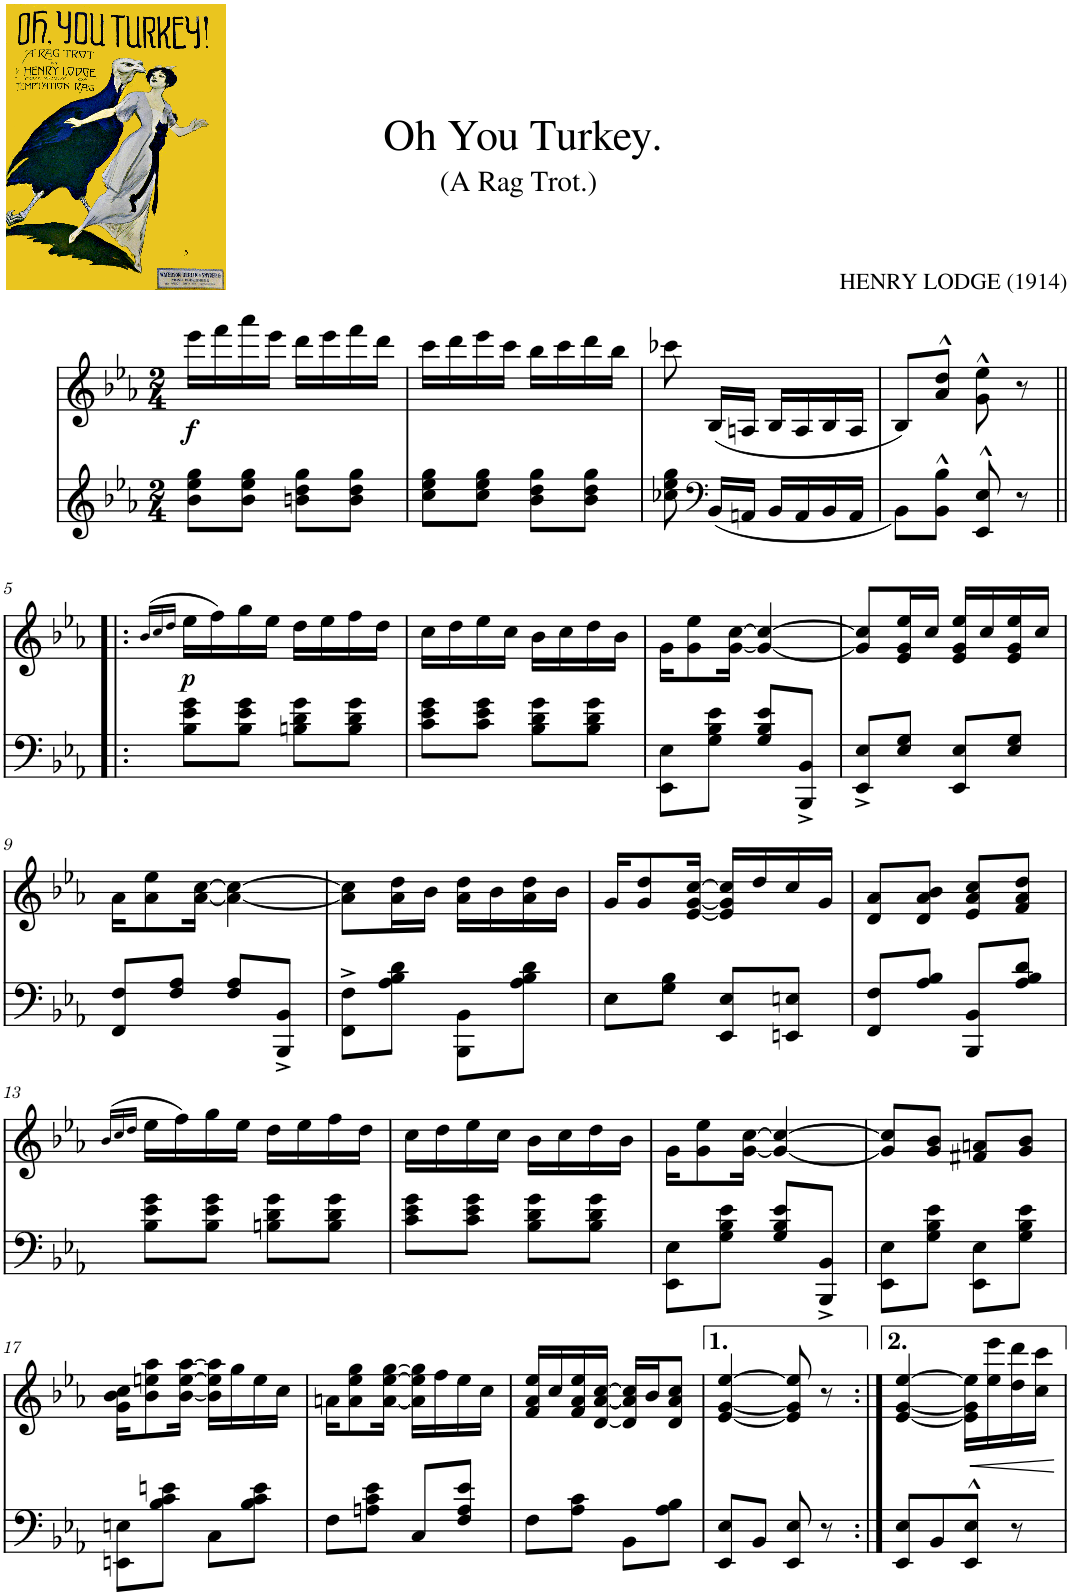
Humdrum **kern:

**kern	**kern	**dynam
*part2	*part1	*part1
*staff2	*staff1	*staff1
*I"Piano	*I"Piano	*
*I'Pno	*I'Pno	*
*clefG2	*clefG2	*
*k[b-e-a-]	*k[b-e-a-]	*
*E-:	*E-:	*
*M2/4	*M2/4	*
=1	=1	=1
!	!	!LO:DY:b
8b-\ 8ee-\ 8gg\L	16eee-\LL	f
.	16fff\	.
8b-\ 8ee-\ 8gg\J	16aaa-\	.
.	16eee-\JJ	.
8bn\ 8dd\ 8gg\L	16ddd\LL	.
.	16eee-\	.
8b\ 8dd\ 8gg\J	16fff\	.
.	16ddd\JJ	.
=2	=2	=2
8cc\ 8ee-\ 8gg\L	16ccc\LL	.
.	16ddd\	.
8cc\ 8ee-\ 8gg\J	16eee-\	.
.	16ccc\JJ	.
8b-\ 8dd\ 8gg\L	16bb-\LL	.
.	16ccc\	.
8b-\ 8dd\ 8gg\J	16ddd\	.
.	16bb-\JJ	.
=3	=3	=3
8cc-X\ 8ee-\ 8gg\	8ccc-X\	.
*clefF4	*	*
(<16BB-/LL	(<16B-/LL	.
16AAn/JJ	16An/JJ	.
16BB-/LL	16B-/LL	.
16AA/	16A/	.
16BB-/	16B-/	.
16AA/JJ	16A/JJ	.
=4	=4	=4
8BB-\L)	8B-/L)	.
8BB-\^^ 8B-\^^J	8a-/^^ 8dd/^^J	.
8EE-/^^ 8E-/^^	8g\^^ 8ee-\^^	.
8r	8r	.
!!LO:LB:g=z
=5!|:	=5!|:	=5!|:
.	(16qb-/LL	.
.	16qcc/	.
.	16qdd/JJ	.
!	!	!LO:DY:b
8B-\ 8e-\ 8g\L	16ee-\LL	p
.	16ff\)	.
8B-\ 8e-\ 8g\J	16gg\	.
.	16ee-\JJ	.
8Bn\ 8d\ 8g\L	16dd\LL	.
.	16ee-\	.
8B\ 8d\ 8g\J	16ff\	.
.	16dd\JJ	.
=6	=6	=6
8c\ 8e-\ 8g\L	16cc\LL	.
.	16dd\	.
8c\ 8e-\ 8g\J	16ee-\	.
.	16cc\JJ	.
8B-\ 8d\ 8g\L	16b-\LL	.
.	16cc\	.
8B-\ 8d\ 8g\J	16dd\	.
.	16b-\JJ	.
=7	=7	=7
8EE-\ 8E-\L	16g\KL	.
.	8g\ 8ee-\	.
8G\ 8B-\ 8e-\J	.	.
.	[16g\ [16cc\Jk	.
8G/ 8B-/ 8e-/L	4g/_ 4cc/_	.
8BBB-/^ 8BB-/^J	.	.
=8	=8	=8
8EE-/^ 8E-/^L	8g/] 8cc/]L	.
8E-/ 8G/J	16e-/ 16g/ 16ee-/L	.
.	16cc/JJ	.
8EE-/ 8E-/L	16e-/ 16g/ 16ee-/LL	.
.	16cc/	.
8E-/ 8G/J	16e-/ 16g/ 16ee-/	.
.	16cc/JJ	.
!!LO:LB:g=z
=9	=9	=9
8FF/ 8F/L	16a-\KL	.
.	8a-\ 8ee-\	.
8F/ 8A-/J	.	.
.	[16a-\ [16cc\Jk	.
8F/ 8A-/L	4a-\_ 4cc\_	.
8BBB-/^ 8BB-/^J	.	.
=10	=10	=10
8FF\^ 8F\^L	8a-\] 8cc\]L	.
8A-\ 8B-\ 8d\J	16a-\ 16dd\L	.
.	16b-\JJ	.
8BBB-\ 8BB-\L	16a-\ 16dd\LL	.
.	16b-\	.
8A-\ 8B-\ 8d\J	16a-\ 16dd\	.
.	16b-\JJ	.
=11	=11	=11
8E-\L	16g/KL	.
.	8g/ 8dd/	.
8G\ 8B-\J	.	.
.	[16e-/ [16g/ [16cc/Jk	.
8EE-/ 8E-/L	16e-/] 16g/] 16cc/]LL	.
.	16dd/	.
8EEn/ 8En/J	16cc/	.
.	16g/JJ	.
=12	=12	=12
8FF/ 8F/L	8d/ 8a-/L	.
8A-/ 8B-/J	8d/ 8a-/ 8b-/J	.
8BBB-/ 8BB-/L	8e-/ 8a-/ 8cc/L	.
8A-/ 8B-/ 8d/J	8f/ 8a-/ 8dd/J	.
!!LO:LB:g=z
=13	=13	=13
.	(16qb-/LL	.
.	16qcc/	.
.	16qdd/JJ	.
8B-\ 8e-\ 8g\L	16ee-\LL	.
.	16ff\)	.
8B-\ 8e-\ 8g\J	16gg\	.
.	16ee-\JJ	.
8Bn\ 8d\ 8g\L	16dd\LL	.
.	16ee-\	.
8B\ 8d\ 8g\J	16ff\	.
.	16dd\JJ	.
=14	=14	=14
8c\ 8e-\ 8g\L	16cc\LL	.
.	16dd\	.
8c\ 8e-\ 8g\J	16ee-\	.
.	16cc\JJ	.
8B-\ 8d\ 8g\L	16b-\LL	.
.	16cc\	.
8B-\ 8d\ 8g\J	16dd\	.
.	16b-\JJ	.
=15	=15	=15
8EE-\ 8E-\L	16g\KL	.
.	8g\ 8ee-\	.
8G\ 8B-\ 8e-\J	.	.
.	[16g\ [16cc\Jk	.
8G/ 8B-/ 8e-/L	4g/_ 4cc/_	.
8BBB-/^ 8BB-/^J	.	.
=16	=16	=16
8EE-\ 8E-\L	8g/] 8cc/]L	.
8G\ 8B-\ 8e-\J	8g/ 8b-/J	.
8EE-\ 8E-\L	8f#X/ 8an/L	.
8G\ 8B-\ 8e-\J	8g/ 8b-/J	.
!!LO:LB:g=z
=17	=17	=17
8EEn\ 8En\L	16g\ 16b-\ 16cc\KL	.
.	8b-\ 8een\ 8aa-\	.
8B-\ 8c\ 8en\J	.	.
.	[16b-\ [16ee\ [16aa-\Jk	.
8C\L	16b-\] 16ee\] 16aa-\]LL	.
.	16gg\	.
8B-\ 8c\ 8e\J	16ee\	.
.	16cc\JJ	.
=18	=18	=18
8F\L	16an\KL	.
.	8a\ 8ee-\ 8gg\	.
8An\ 8c\ 8e-\J	.	.
.	[16a\ [16ee-\ [16gg\Jk	.
8C/L	16a\] 16ee-\] 16gg\]LL	.
.	16ff\	.
8F/ 8A/ 8e-/J	16ee-\	.
.	16cc\JJ	.
=19	=19	=19
8F\L	16f/ 16a-/ 16ee-/LL	.
.	16cc/	.
8A-\ 8c\J	16f/ 16a-/ 16ee-/	.
.	[16d/ [16a-/ [16cc/JJ	.
8BB-\L	16d/] 16a-/] 16cc/]LL	.
.	16b-/J	.
8A-\ 8B-\J	8d/ 8a-/ 8cc/J	.
=20	=20	=20
8EE-/ 8E-/L	[4e-/ [4g/ [4ee-/	.
8BB-/J	.	.
8EE-/ 8E-/	8e-/] 8g/] 8ee-/]	.
8r	8r	.
=21:|!	=21:|!	=21:|!
8EE-/ 8E-/L	[4e-/ [4g/ [4ee-/	.
8BB-/	.	.
!	!	!LO:HP:b
8EE-/^^ 8E-/^^J	16e-\] 16g\] 16ee-\]LL	<
.	16ee-\ 16eee-\	.
8r	16dd\ 16ddd\	.
.	16cc\ 16ccc\JJ	.
.	.	[
=	=	=
*-	*-	*-
